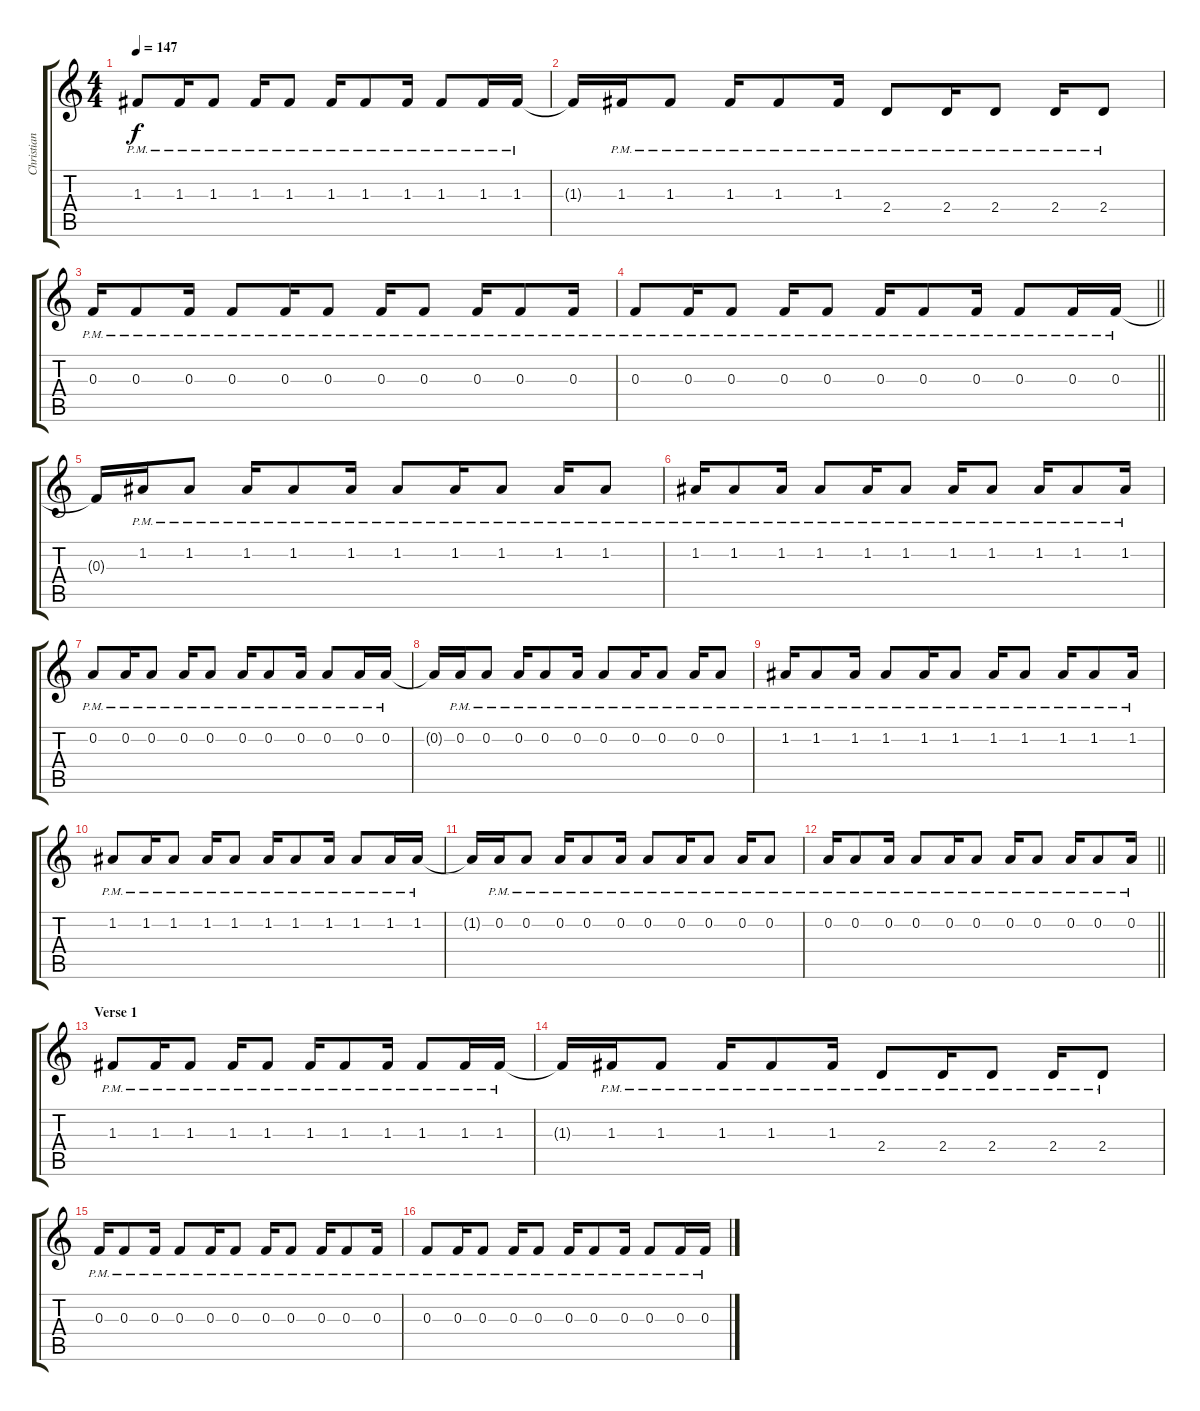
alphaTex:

\track ("Christian Andreu - LEAD GUITAR" "Christian ") {instrument overdrivenguitar}
\staff {score tabs}
\tuning (D4 A3 F3 C3 G2 D2) {hide}
\ts (4 4)
\tempo 147
\clef g2
\ks c
1.3{pm}.8{dy f} 1.3{pm}.16 1.3{pm}.8 1.3{pm}.16 1.3{pm}.8 1.3{pm}.16 1.3{pm}.8 1.3{pm}.16 1.3{pm}.8 1.3{pm}.16 1.3{pm}.16 |
1.3{t}.16 1.3{pm}.16 1.3{pm}.8 1.3{pm}.16 1.3{pm}.8 1.3{pm}.16 2.4{pm}.8 2.4{pm}.16 2.4{pm}.8 2.4{pm}.16 2.4{pm}.8 |
0.3{pm}.16 0.3{pm}.8 0.3{pm}.16 0.3{pm}.8 0.3{pm}.16 0.3{pm}.8 0.3{pm}.16 0.3{pm}.8 0.3{pm}.16 0.3{pm}.8 0.3{pm}.16 |
\barLineRight lightlight
0.3{pm}.8 0.3{pm}.16 0.3{pm}.8 0.3{pm}.16 0.3{pm}.8 0.3{pm}.16 0.3{pm}.8 0.3{pm}.16 0.3{pm}.8 0.3{pm}.16 0.3{pm}.16 |
\section ("" "")
0.3{t}.16 1.2{pm}.16 1.2{pm}.8 1.2{pm}.16 1.2{pm}.8 1.2{pm}.16 1.2{pm}.8 1.2{pm}.16 1.2{pm}.8 1.2{pm}.16 1.2{pm}.8 |
1.2{pm}.16 1.2{pm}.8 1.2{pm}.16 1.2{pm}.8 1.2{pm}.16 1.2{pm}.8 1.2{pm}.16 1.2{pm}.8 1.2{pm}.16 1.2{pm}.8 1.2{pm}.16 |
0.2{pm}.8 0.2{pm}.16 0.2{pm}.8 0.2{pm}.16 0.2{pm}.8 0.2{pm}.16 0.2{pm}.8 0.2{pm}.16 0.2{pm}.8 0.2{pm}.16 0.2{pm}.16 |
0.2{t}.16 0.2{pm}.16 0.2{pm}.8 0.2{pm}.16 0.2{pm}.8 0.2{pm}.16 0.2{pm}.8 0.2{pm}.16 0.2{pm}.8 0.2{pm}.16 0.2{pm}.8 |
1.2{pm}.16 1.2{pm}.8 1.2{pm}.16 1.2{pm}.8 1.2{pm}.16 1.2{pm}.8 1.2{pm}.16 1.2{pm}.8 1.2{pm}.16 1.2{pm}.8 1.2{pm}.16 |
1.2{pm}.8 1.2{pm}.16 1.2{pm}.8 1.2{pm}.16 1.2{pm}.8 1.2{pm}.16 1.2{pm}.8 1.2{pm}.16 1.2{pm}.8 1.2{pm}.16 1.2{pm}.16 |
1.2{t}.16 0.2{pm}.16 0.2{pm}.8 0.2{pm}.16 0.2{pm}.8 0.2{pm}.16 0.2{pm}.8 0.2{pm}.16 0.2{pm}.8 0.2{pm}.16 0.2{pm}.8 |
\barLineRight lightlight
0.2{pm}.16 0.2{pm}.8 0.2{pm}.16 0.2{pm}.8 0.2{pm}.16 0.2{pm}.8 0.2{pm}.16 0.2{pm}.8 0.2{pm}.16 0.2{pm}.8 0.2{pm}.16 |
\section ("" "Verse 1")
1.3{pm}.8 1.3{pm}.16 1.3{pm}.8 1.3{pm}.16 1.3{pm}.8 1.3{pm}.16 1.3{pm}.8 1.3{pm}.16 1.3{pm}.8 1.3{pm}.16 1.3{pm}.16 |
1.3{t}.16 1.3{pm}.16 1.3{pm}.8 1.3{pm}.16 1.3{pm}.8 1.3{pm}.16 2.4{pm}.8 2.4{pm}.16 2.4{pm}.8 2.4{pm}.16 2.4{pm}.8 |
0.3{pm}.16 0.3{pm}.8 0.3{pm}.16 0.3{pm}.8 0.3{pm}.16 0.3{pm}.8 0.3{pm}.16 0.3{pm}.8 0.3{pm}.16 0.3{pm}.8 0.3{pm}.16 |
0.3{pm}.8 0.3{pm}.16 0.3{pm}.8 0.3{pm}.16 0.3{pm}.8 0.3{pm}.16 0.3{pm}.8 0.3{pm}.16 0.3{pm}.8 0.3{pm}.16 0.3{pm}.16
